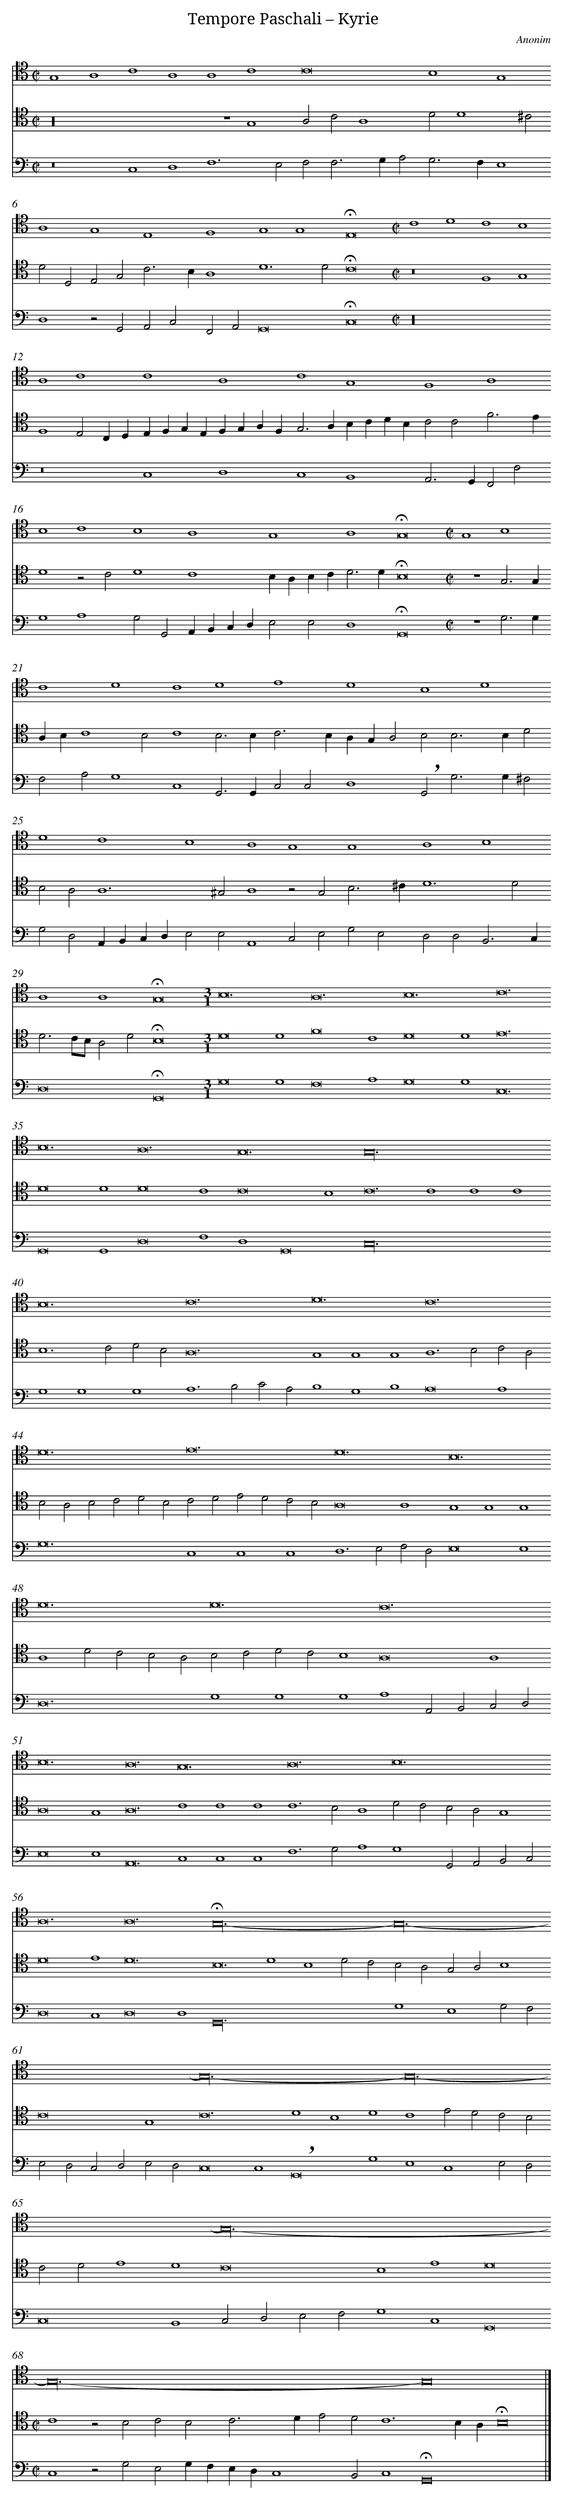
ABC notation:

X:1
T: Tempore Paschali – Kyrie
C: Anonim
L: 1/4
M: C|
V: 1 clef=tenor
V: 2 clef=tenor
V: 3 clef=bass
K: C
[V:1] G,4A,4 [|]
[V:2] z16 [|]
[V:3] z8 [|]
[V:1] C4A,4 [|]
[V:2]  [|]
[V:3] C,4D,4 [|]
[V:1] A,4C4 [|]
[V:2] z4G,4 [|]
[V:3] F,6E,2 [|]
[V:1] C8 [|]
[V:2] A,2C2A,4 [|]
[V:3] F,2F,2>G,2A,2 [|]
[V:1] B,4G,4 [|]
[V:2] D2D4^C2 [|]
[V:3] G,2>F,2E,4 [|]
[V:1] A,4G,4 [|]
[V:2] D2D,2E,2G,2 [|]
[V:3] D,4z2G,,2 [|]
[V:1] E,4F,4 [|]
[V:2] C2>B,2A,4 [|]
[V:3] A,,2C,2F,,2A,,2 [|]
[V:1] G,4G,4 [|]
[V:2] D6D2 [|]
[V:3] G,,8 [|]
[V:1] !fermata!E,8 [|]
[V:2] !fermata!C8 [|]
[V:3] !fermata!C,8 [|]
[V:1] [M:C|]C4D4 [|]
[V:2] [M:C|]z8 [|]
[V:3] [M:C|]z16 [|]
[V:1] C4B,4 [|]
[V:2] F,4G,4 [|]
[V:3]  [|]
[V:1] A,4C4 [|]
[V:2] F,4E,2C,D, [|]
[V:3] z8 [|]
[V:1] C4A,4 [|]
[V:2] E,F,G,E,F,G,A,F, [|]
[V:3] C,4D,4 [|]
[V:1] C4G,4 [|]
[V:2] G,2>A,2B,CDB, [|]
[V:3] C,4B,,4 [|]
[V:1] F,4A,4 [|]
[V:2] C2C2F3E [|]
[V:3] A,,2>G,,2F,,2F,2 [|]
[V:1] B,4C4 [|]
[V:2] D4z2C2 [|]
[V:3] G,4A,4 [|]
[V:1] B,4A,4 [|]
[V:2] D4C4 [|]
[V:3] G,2G,,2A,,B,,C,D, [|]
[V:1] G,4A,4 [|]
[V:2] B,A,B,C2<D2D [|]
[V:3] E,2E,2D,4 [|]
[V:1] !fermata!G,8 [|]
[V:2] !fermata!B,8 [|]
[V:3] !fermata!G,,8 [|]
[V:1] [M:C|]G,4B,4 [|]
[V:2] [M:C|]z4G,3G, [|]
[V:3] [M:C|]z4G,3G, [|]
[V:1] C4D4 [|]
[V:2] A,B,C4B,2 [|]
[V:3] F,2A,2G,4 [|]
[V:1] C4D4 [|]
[V:2] C4B,3B, [|]
[V:3] C,4G,,3G,, [|]
[V:1] E4D4 [|]
[V:2] C2>B,2A,G,A,2 [|]
[V:3] C,2C,2D,4 [|]
[V:1] B,4D4 [|]
[V:2] B,2B,2>B,2D2 [|]
[V:3] !breath!G,,2G,2>G,2^F,2 [|]
[V:1] D4C4 [|]
[V:2] B,2A,2A,6 [|]
[V:3] G,2D,2A,,B,,C,D, [|]
[V:1] B,4A,4 [|]
[V:2] ^G,2A,4 [|]
[V:3] E,2E,2A,,4 [|]
[V:1] G,4G,4 [|]
[V:2] z2G,2B,3^C [|]
[V:3] C,2E,2G,2E,2 [|]
[V:1] A,4B,4 [|]
[V:2] D6D2 [|]
[V:3] D,2D,2B,,3C, [|]
[V:1] A,4A,4 [|]
[V:2] D3C/B,/A,2D2 [|]
[V:3] D,8 [|]
[V:1] !fermata!G,8 [|]
[V:2] !fermata!B,8 [|]
[V:3] !fermata!G,,8 [|]
[V:1] [M:3/1]B,12 [|]
[V:2] [M:3/1]D8D4 [|]
[V:3] [M:3/1]G,8G,4 [|]
[V:1] A,12 [|]
[V:2] F8C4 [|]
[V:3] F,8A,4 [|]
[V:1] B,12 [|]
[V:2] D8D4 [|]
[V:3] G,8G,4 [|]
[V:1] C12 [|]
[V:2] E12 [|]
[V:3] C,12 [|]
[V:1] B,12 [|]
[V:2] D8D4 [|]
[V:3] G,,8G,,4 [|]
[V:1] A,12 [|]
[V:2] D8C4 [|]
[V:3] D,8F,4 [|]
[V:1] G,12 [|]
[V:2] C8B,4 [|]
[V:3] D,4G,,8 [|]
[V:1] G,24 [|]
[V:2] C12 [|]
[V:3] C,24 [|]
[V:1]  [|]
[V:2] C4C4C4 [|]
[V:3]  [|]
[V:1] B,12 [|]
[V:2] B,4>C4D2B,2 [|]
[V:3] G,4G,4G,4 [|]
[V:1] C12 [|]
[V:2] A,12 [|]
[V:3] A,4>B,4C2A,2 [|]
[V:1] D12 [|]
[V:2] G,4G,4G,4 [|]
[V:3] B,4G,4B,4 [|]
[V:1] C12 [|]
[V:2] A,4>B,4C2A,2 [|]
[V:3] A,8A,4 [|]
[V:1] D12 [|]
[V:2] B,2A,2B,2C2D2B,2 [|]
[V:3] G,12 [|]
[V:1] E12 [|]
[V:2] C2D2E2D2C2B,2 [|]
[V:3] C,4C,4C,4 [|]
[V:1] D12 [|]
[V:2] A,8A,4 [|]
[V:3] D,4>E,4F,2D,2 [|]
[V:1] B,12 [|]
[V:2] G,4G,4G,4 [|]
[V:3] E,8E,4 [|]
[V:1] D12 [|]
[V:2] A,4D2C2B,2A,2 [|]
[V:3] D,12 [|]
[V:1] D12 [|]
[V:2] B,2C2D2C2B,4 [|]
[V:3] G,4G,4G,4 [|]
[V:1] C12 [|]
[V:2] A,8A,4 [|]
[V:3] A,4A,,2B,,2C,2D,2 [|]
[V:1] B,12 [|]
[V:2] A,8G,4 [|]
[V:3] E,8E,4 [|]
[V:1] A,12 [|]
[V:2] A,12 [|]
[V:3] A,,12 [|]
[V:1] G,12 [|]
[V:2] C4C4C4 [|]
[V:3] C,4C,4C,4 [|]
[V:1] A,12 [|]
[V:2] C4>B,4A,4 [|]
[V:3] F,4>G,4A,4 [|]
[V:1] B,12 [|]
[V:2] D2C2B,2A,2G,4 [|]
[V:3] G,4G,,2A,,2B,,2C,2 [|]
[V:1] A,12 [|]
[V:2] D8E4 [|]
[V:3] D,8C,4 [|]
[V:1] A,12 [|]
[V:2] D12 [|]
[V:3] D,8D,4 [|]
[V:1] !fermata!G,24- [|]
[V:2] B,12 [|]
[V:3] G,,24 [|]
[V:1]  [|]
[V:2] D4B,4D2C2 [|]
[V:3]  [|]
[V:1] G,24- [|]
[V:2] B,2A,2G,2A,2B,4 [|]
[V:3] G,4E,4G,2F,2 [|]
[V:1]  [|]
[V:2] C8G,4 [|]
[V:3] E,2D,2C,2D,2E,2D,2 [|]
[V:1] G,24- [|]
[V:2] C12 [|]
[V:3] C,8C,4 [|]
[V:1]  [|]
[V:2] D4B,4D4 [|]
[V:3] !breath!G,,8G,4 [|]
[V:1] G,24- [|]
[V:2] C4E2D2C2B,2 [|]
[V:3] E,4C,4E,2D,2 [|]
[V:1]  [|]
[V:2] C2D2E4D4 [|]
[V:3] C,8B,,4 [|]
[V:1] G,24- [|]
[V:2] C8B,4 [|]
[V:3] C,2D,2E,2F,2G,4 [|]
[V:1]  [|]
[V:2] E4D8 [|]
[V:3] C,4G,,8 [|]
[V:1] G,24- [|]
[V:2] [M:C|]C4z2B,2 [|]
[V:3] [M:C|]C,4z2G,2 [|]
[V:1]  [|]
[V:2] C2B,2C3D [|]
[V:3] E,2G,F,E,D,C,4 [|]
[V:1]  [|]
[V:2] E2D2C6 [|]
[V:3] B,,2C,4 [|]
[V:1] G,12 |]
[V:2] B,A,!fermata!B,8 |]
[V:3] !fermata!G,,12 |]
